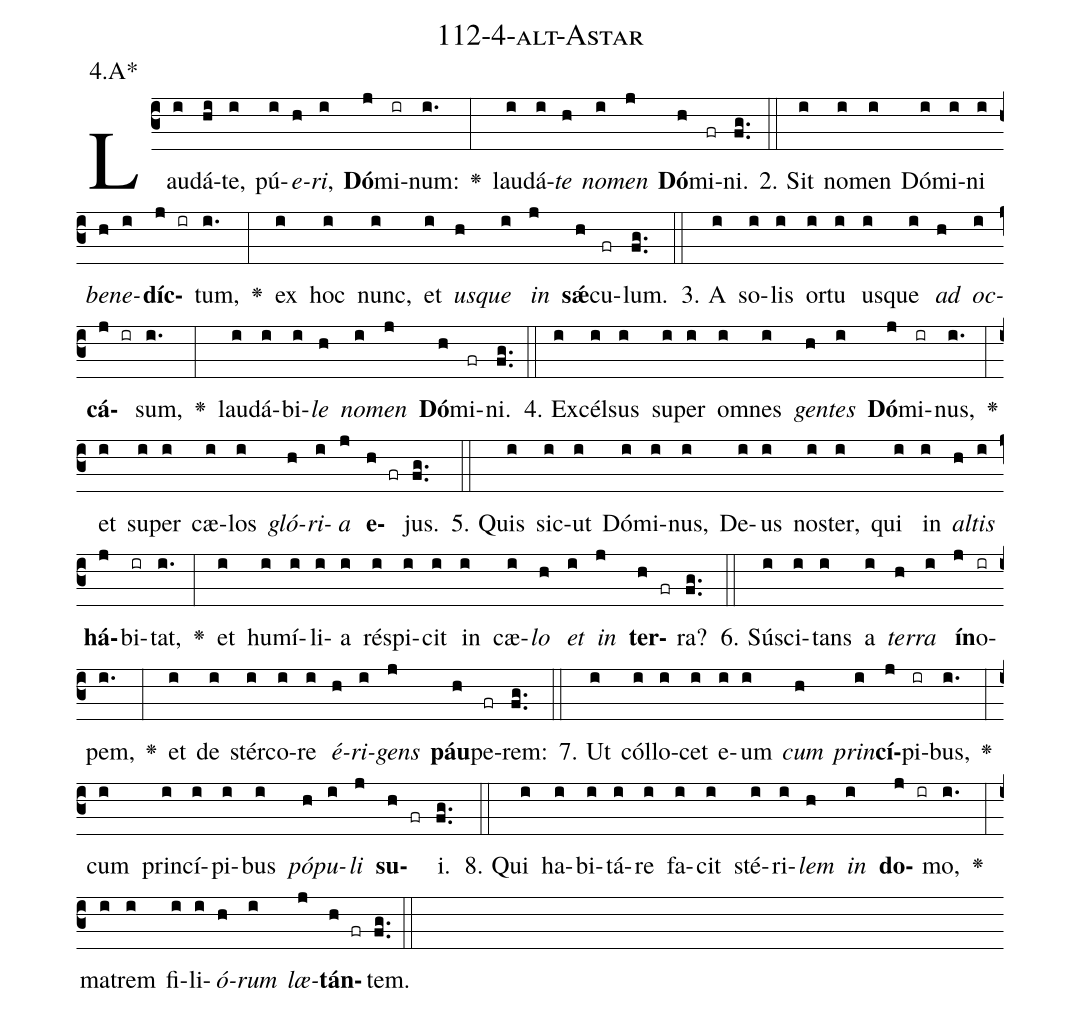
name: 112-4-alt-Astar;
annotation: 4.A*;
%%
(c3)Lau(i)dá(hi)te,(i) pú(i)<i>e</i>(h)<i>ri</i>,(i) <b>Dó</b>(j)mi(ir)num:(i.) <v>\greheightstar</v>(:) lau(i)dá(i)<i>te</i>(h) <i>no</i>(i)<i>men</i>(j) <b>Dó</b>(h)mi(fr)ni.(fg..) (::)
2. Sit(i) no(i)men(i) Dó(i)mi(i)ni(i) <i>be</i>(h)<i>ne</i>(i)<b>díc</b>(j ir)tum,(i.) <v>\greheightstar</v>(:) ex(i) hoc(i) nunc,(i) et(i) <i>us</i>(h)<i>que</i>(i) <i>in</i>(j) <b>sǽ</b>(h)cu(fr)lum.(fg..) (::)
3. A(i) so(i)lis(i) or(i)tu(i) us(i)que(i) <i>ad</i>(h) <i>oc</i>(i)<b>cá</b>(j ir)sum,(i.) <v>\greheightstar</v>(:) lau(i)dá(i)bi(i)<i>le</i>(h) <i>no</i>(i)<i>men</i>(j) <b>Dó</b>(h)mi(fr)ni.(fg..) (::)
4. Ex(i)cél(i)sus(i) su(i)per(i) om(i)nes(i) <i>gen</i>(h)<i>tes</i>(i) <b>Dó</b>(j)mi(ir)nus,(i.) <v>\greheightstar</v>(:) et(i) su(i)per(i) cæ(i)los(i) <i>gló</i>(h)<i>ri</i>(i)<i>a</i>(j) <b>e</b>(h fr)jus.(fg..) (::)
5. Quis(i) sic(i)ut(i) Dó(i)mi(i)nus,(i) De(i)us(i) nos(i)ter,(i) qui(i) in(i) <i>al</i>(h)<i>tis</i>(i) <b>há</b>(j)bi(ir)tat,(i.) <v>\greheightstar</v>(:) et(i) hu(i)mí(i)li(i)a(i) ré(i)spi(i)cit(i) in(i) cæ(i)<i>lo</i>(h) <i>et</i>(i) <i>in</i>(j) <b>ter</b>(h fr)ra?(fg..) (::)
6. Sú(i)sci(i)tans(i) a(i) <i>ter</i>(h)<i>ra</i>(i) <b>ín</b>(j)o(ir)pem,(i.) <v>\greheightstar</v>(:) et(i) de(i) stér(i)co(i)re(i) <i>é</i>(h)<i>ri</i>(i)<i>gens</i>(j) <b>páu</b>(h)pe(fr)rem:(fg..) (::)
7. Ut(i) cól(i)lo(i)cet(i) e(i)um(i) <i>cum</i>(h) <i>prin</i>(i)<b>cí</b>(j)pi(ir)bus,(i.) <v>\greheightstar</v>(:) cum(i) prin(i)cí(i)pi(i)bus(i) <i>pó</i>(h)<i>pu</i>(i)<i>li</i>(j) <b>su</b>(h fr)i.(fg..) (::)
8. Qui(i) ha(i)bi(i)tá(i)re(i) fa(i)cit(i) sté(i)ri(i)<i>lem</i>(h) <i>in</i>(i) <b>do</b>(j ir)mo,(i.) <v>\greheightstar</v>(:) ma(i)trem(i) fi(i)li(i)<i>ó</i>(h)<i>rum</i>(i) <i>læ</i>(j)<b>tán</b>(h fr)tem.(fg..) (::)
